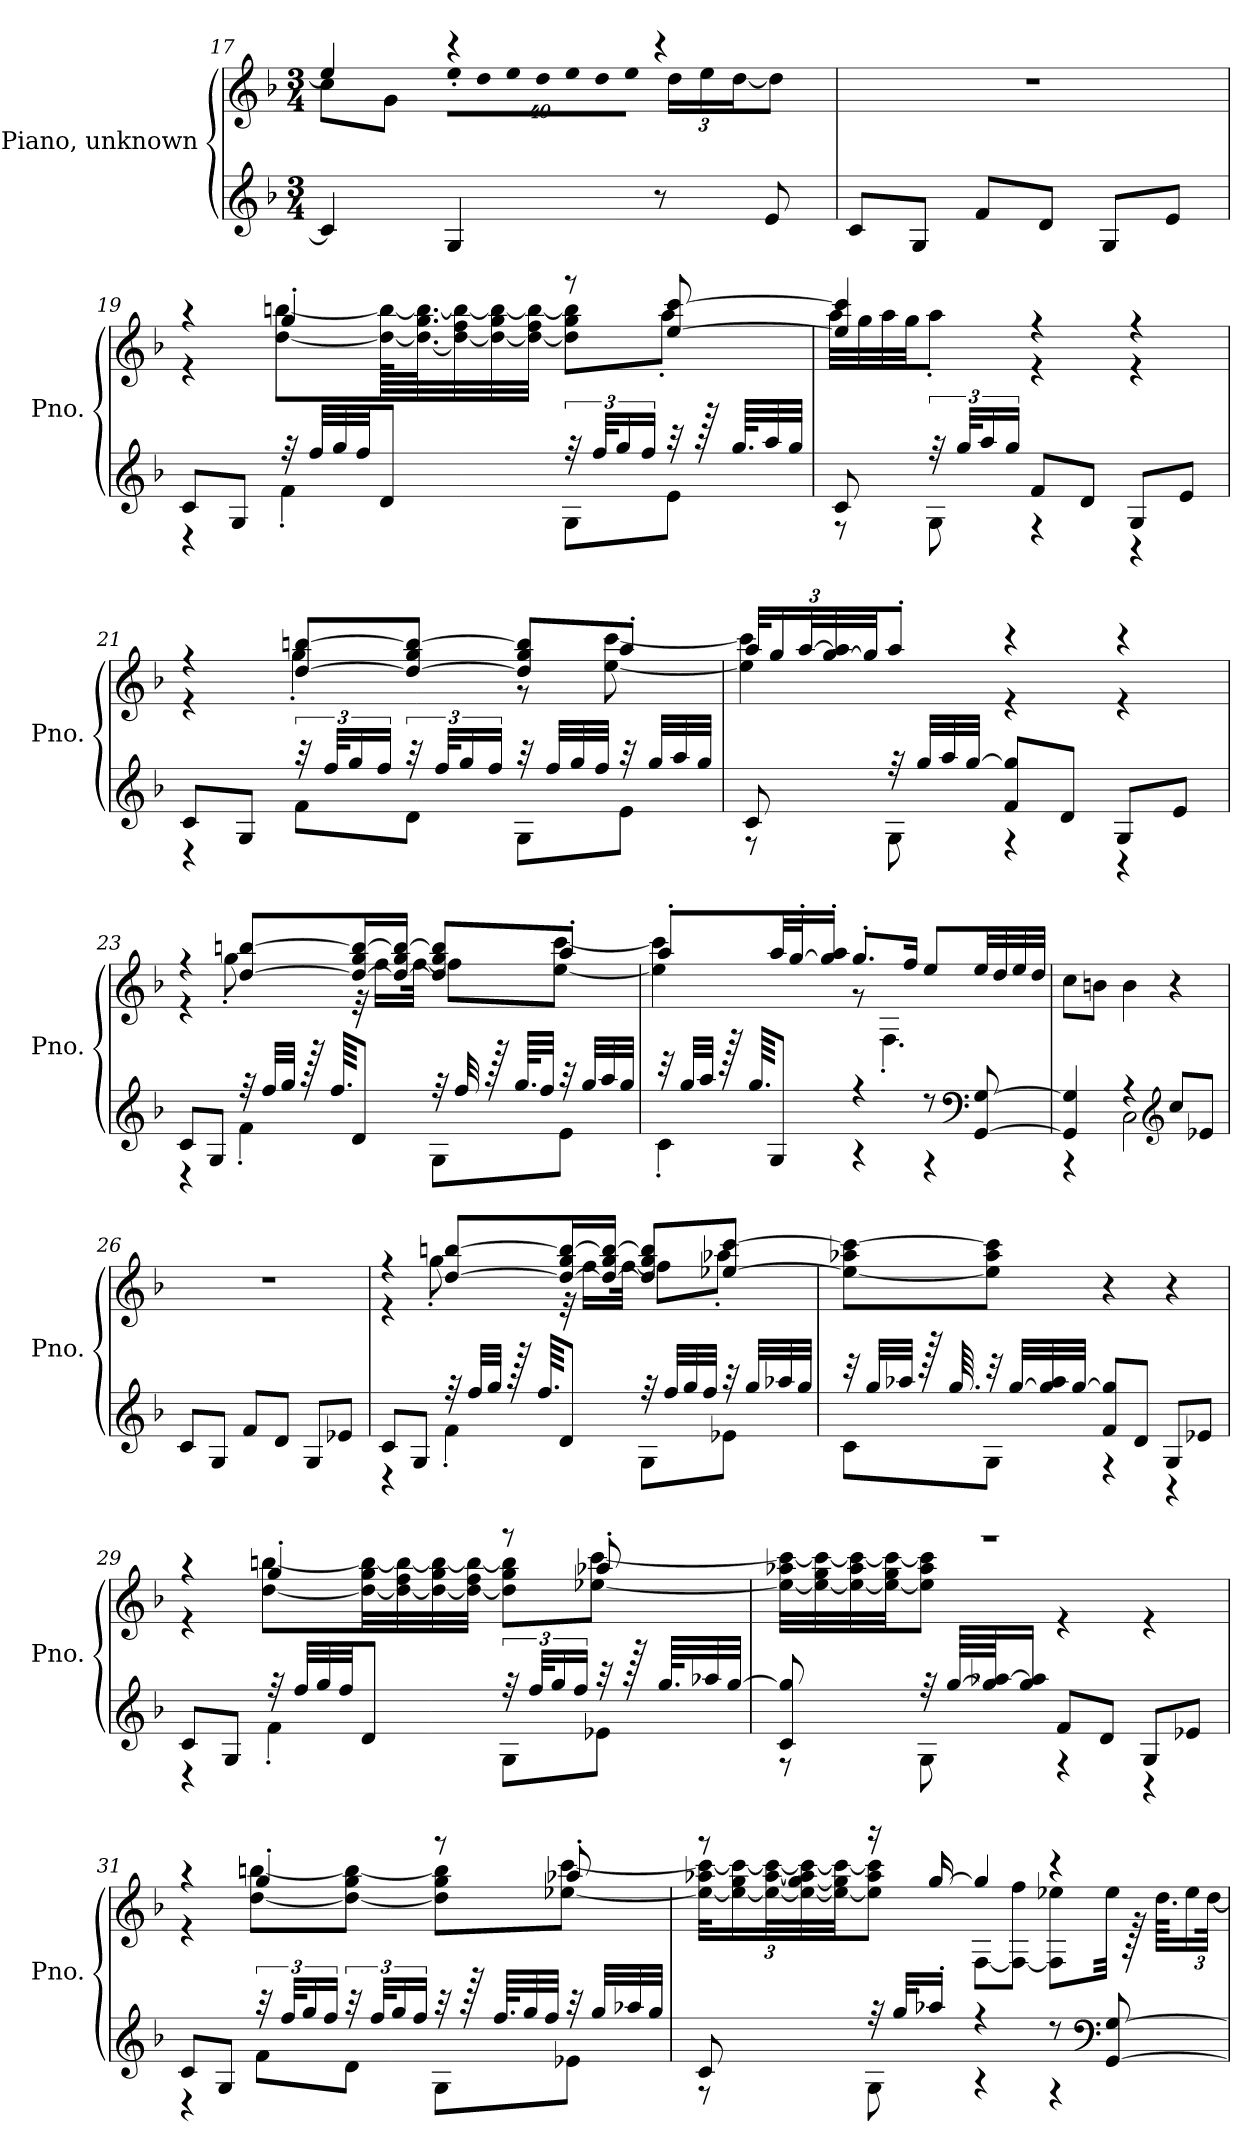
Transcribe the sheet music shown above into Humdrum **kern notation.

**kern	**kern
*part1	*part1
*staff2	*staff1
*I"Piano, unknown	*
*I'Pno.	*
*clefG2	*clefG2
*k[b-]	*k[b-]
*M3/4	*M3/4
=17	=17
*	*^
4c/]	4ee/]	8cc\L
.	.	8g\J
*	*	*Xbrackettup
!	!	!LO:N:vis=32
4G/	4r	640%23ee'\LLL
!	!	!LO:N:vis=32
.	.	640%23dd\
!	!	!LO:N:vis=32
.	.	640%23ee\
!	!	!LO:N:vis=32
.	.	640%23dd\
!	!	!LO:N:vis=32
.	.	640%23ee\
!	!	!LO:N:vis=32
.	.	640%23dd\
!	!	!LO:N:vis=32
.	.	640%23ee\JJJ
8r	4r	.
.	.	24dd\LL
.	.	24ee\
.	.	[24dd\J
8e/	.	.
.	.	8dd\J]
640ryy	640ryy	.
*	*v	*v
=18	=18
8c/L	2.r
8G/J	.
8f/L	.
8d/J	.
8G/L	.
8e/J	.
!!LO:LB:g=z
=19	=19
*^	*^
8c/L	4r	4r	4r
8G/J	.	.	.
32r	4f'\	4gg'/	[8dd\ [8bbn\L
32ff/LLL	.	.	.
32gg/	.	.	.
32ff/JJ	.	.	.
8d/J	.	.	128dd\_ 128bb\_KLLL
.	.	.	64.dd\_ 64.gg\ 64.bb\_J
.	.	.	32dd\_ 32ff\ 32bb\_
.	.	.	32dd\_ 32gg\ 32bb\_
.	.	.	32dd\_ 32ff\ 32bb\_JJJ
48r	8G\L	8r	8dd\] 8gg\ 8bb\]L
48ff/KLL	.	.	.
24gg/	.	.	.
24ff/JJ	.	.	.
32r	8e\J	[8ee/ [8ccc/	8aa'\J
128r	.	.	.
64.gg/KLLL	.	.	.
32aa/	.	.	.
32gg/JJJ	.	.	.
=20	=20	=20	=20
8c/	8r	4ee/] 4ccc/]	32aa\LLL
.	.	.	32gg\
.	.	.	32aa\
.	.	.	32gg\JJ
48r	8G\	.	8aa'\J
48gg/KLL	.	.	.
24aa/	.	.	.
24gg/JJ	.	.	.
8f/L	4r	4r	4r
8d/J	.	.	.
8G/L	4r	4r	4r
8e/J	.	.	.
!!LO:PB:g=z	!!
=21	=21	=21	=21
8c/L	4r	4r	4r
8G/J	.	.	.
48r	8f\L	[8dd/ [8bbn/L	4gg'\
48ff/KLL	.	.	.
24gg/	.	.	.
24ff/JJ	.	.	.
48r	8d\J	8dd/_ 8gg/ 8bb/_J	.
48ff/KLL	.	.	.
24gg/	.	.	.
24ff/JJ	.	.	.
32r	8G\L	8dd/] 8gg/ 8bb/]L	8r
32ff/LLL	.	.	.
32gg/	.	.	.
32ff/JJJ	.	.	.
32r	8e\J	8aa'/J	[8ee\ [8ccc\
32gg/LLL	.	.	.
32aa/	.	.	.
32gg/JJJ	.	.	.
=22	=22	=22	=22
8c/	8r	48aa/KLL	4ee\] 4ccc\]
.	.	24gg/	.
.	.	[48aa/L	.
.	.	[48gg/ 48aa/]	.
.	.	48gg/JJ]	.
32r	8G\	8aa'/J	.
32gg/LLL	.	.	.
32aa/	.	.	.
[32gg/JJJ	.	.	.
8f/ 8gg/]L	4r	4r	4r
8d/J	.	.	.
8G/L	4r	4r	4r
8e/J	.	.	.
!!LO:LB:g=z	!!
=23	=23	=23	=23
8c/L	4r	4r	4r
8G/J	.	.	.
32r	4f'\	[8dd/ [8bbn/L	8gg'\
32ff/LLL	.	.	.
32gg/JJJ	.	.	.
128r	.	.	.
64.ff/KKKL	.	.	.
8d/J	.	16dd/_ 16gg/ 16bb/_L	32r
.	.	.	16ff\LL
.	.	16dd/_ 16gg/ 16bb/_JJ	.
.	.	.	[32ff\JJk
32r	8G\L	8dd/] 8gg/ 8bb/]L	8ff\L]
32ff/	.	.	.
128r	.	.	.
64.gg/KLLL	.	.	.
32ff/JJJ	.	.	.
32r	8e\J	8aa'/J	[8ee\ [8ccc\J
32gg/LLL	.	.	.
32aa/	.	.	.
32gg/JJJ	.	.	.
=24	=24	=24	=24
32r	4c'\	8aa'/L	4ee\] 4ccc\]
32gg/LLL	.	.	.
32aa/JJJ	.	.	.
128r	.	.	.
64.gg/KKKL	.	.	.
8G/J	.	32aa/LL	.
.	.	[32gg'/J	.
.	.	16gg/]' 16aa/'JJ	.
4r	4r	8.gg'/L	8r
.	.	.	4.F'\
.	.	16ff/Jk	.
8r	4r	8ee/L	.
*clefF4	*	*	*
[8GG/ [8G/	.	32ee/LL	.
.	.	32dd/	.
.	.	32ee/	.
.	.	32dd/JJJ	.
*	*	*v	*v
!!LO:LB:g=z
=25	=25	=25
4GG/] 4G/]	4r	8cc\L
.	.	8bn\J
4r	2C\	4b\
*clefG2	*	*
8cc/L	.	4r
8e-X/J	.	.
*v	*v	*
=26	=26
8c/L	2.r
8G/J	.
8f/L	.
8d/J	.
8G/L	.
8e-X/J	.
=27	=27
*^	*^
8c/L	4r	4r	4r
8G/J	.	.	.
32r	4f'\	[8dd/ [8bbn/L	8gg'\
32ff/LLL	.	.	.
32gg/JJJ	.	.	.
128r	.	.	.
64.ff/KKKL	.	.	.
8d/J	.	16dd/_ 16gg/ 16bb/_L	32r
.	.	.	16ff\LL
.	.	16dd/_ 16gg/ 16bb/_JJ	.
.	.	.	[32ff\JJk
32r	8G\L	8dd/] 8gg/ 8bb/]L	8ff\L]
32ff/LLL	.	.	.
32gg/	.	.	.
32ff/JJJ	.	.	.
32r	8e-X\J	[8ee-X/ [8ccc/J	8aa-X'\J
32gg/LLL	.	.	.
32aa-X/	.	.	.
32gg/JJJ	.	.	.
*	*	*v	*v
!!LO:LB:g=z
=28	=28	=28
32r	8c\L	8ee-\_ 8aa-X\ 8ccc\_L
32gg/LLL	.	.
32aa-X/JJJ	.	.
128r	.	.
64.gg/	.	.
32r	8G\J	8ee-\] 8aa-\ 8ccc\]J
[32gg/LLL	.	.
32gg/] 32aa-/	.	.
[32gg/JJJ	.	.
8f/ 8gg/]L	4r	4r
8d/J	.	.
8G/L	4r	4r
8e-X/J	.	.
=29	=29	=29
*	*	*^
8c/L	4r	4r	4r
8G/J	.	.	.
32r	4f'\	4gg'/	[8dd\ [8bbn\L
32ff/LLL	.	.	.
32gg/	.	.	.
32ff/JJ	.	.	.
8d/J	.	.	32dd\_ 32gg\ 32bb\_LL
.	.	.	32dd\_ 32ff\ 32bb\_
.	.	.	32dd\_ 32gg\ 32bb\_
.	.	.	32dd\_ 32ff\ 32bb\_JJJ
48r	8G\L	8r	8dd\] 8gg\ 8bb\]L
48ff/KLL	.	.	.
24gg/	.	.	.
24ff/JJ	.	.	.
32r	8e-X\J	8aa-X'/	[8ee-X\ [8ccc\J
128r	.	.	.
64.gg/KLLL	.	.	.
32aa-X/	.	.	.
[32gg/JJJ	.	.	.
!!LO:LB:g=z	!!
=30	=30	=30	=30
8c/ 8gg/]	8r	2.r	32ee-\_ 32aa-X\ 32ccc\_LLL
.	.	.	32ee-\_ 32gg\ 32ccc\_
.	.	.	32ee-\_ 32aa-\ 32ccc\_
.	.	.	32ee-\_ 32gg\ 32ccc\_JJ
32r	8G\	.	8ee-\] 8aa-\ 8ccc\]J
[64gg/LLLL	.	.	.
64gg/] [64aa-X/JJ	.	.	.
16gg/ 16aa-/]JJ	.	.	.
8f/L	4r	.	4r
8d/J	.	.	.
8G/L	4r	.	4r
8e-X/J	.	.	.
=31	=31	=31	=31
8c/L	4r	4r	4r
8G/J	.	.	.
48r	8f\L	4gg'/	[8dd\ [8bbn\L
48ff/KLL	.	.	.
24gg/	.	.	.
24ff/JJ	.	.	.
48r	8d\J	.	8dd\_ 8gg\ 8bb\_J
48ff/KLL	.	.	.
24gg/	.	.	.
24ff/JJ	.	.	.
32r	8G\L	8r	8dd\] 8gg\ 8bb\]L
128r	.	.	.
64.ff/KLLL	.	.	.
32gg/	.	.	.
32ff/JJJ	.	.	.
32r	8e-X\J	8aa-X'/	[8ee-X\ [8ccc\J
32gg/LLL	.	.	.
32aa-X/	.	.	.
32gg/JJJ	.	.	.
!!LO:LB:g=z	!!
=32	=32	=32	=32
8c/	8r	8r	48ee-\_ 48aa-X\ 48ccc\_KLL
.	.	.	24ee-\_ 24gg\ 24ccc\_
.	.	.	48ee-\_ [48aa-\ 48ccc\_L
.	.	.	48ee-\_ [48gg\ 48aa-\] 48ccc\_
.	.	.	48ee-\_ 48gg\] 48ccc\_JJ
32r	8G\	16r	8ee-\] 8aa-\ 8ccc\]J
32gg/KLL	.	.	.
16aa-X'/JJ	.	[16gg/	.
4r	4r	4gg/]	[8F\L
.	.	.	8F\_ 8ff\J
8r	4r	4r	8F\] 8ee-X\L
*clefF4	*	*	*
[8GG/ [8G/	.	.	32ee-\Jkk
.	.	.	128r
.	.	.	64.dd\KKLL
.	.	.	24ee-\
.	.	.	[48dd\JJk
*v	*v	*	*
*	*v	*v
=	=
*-	*-
